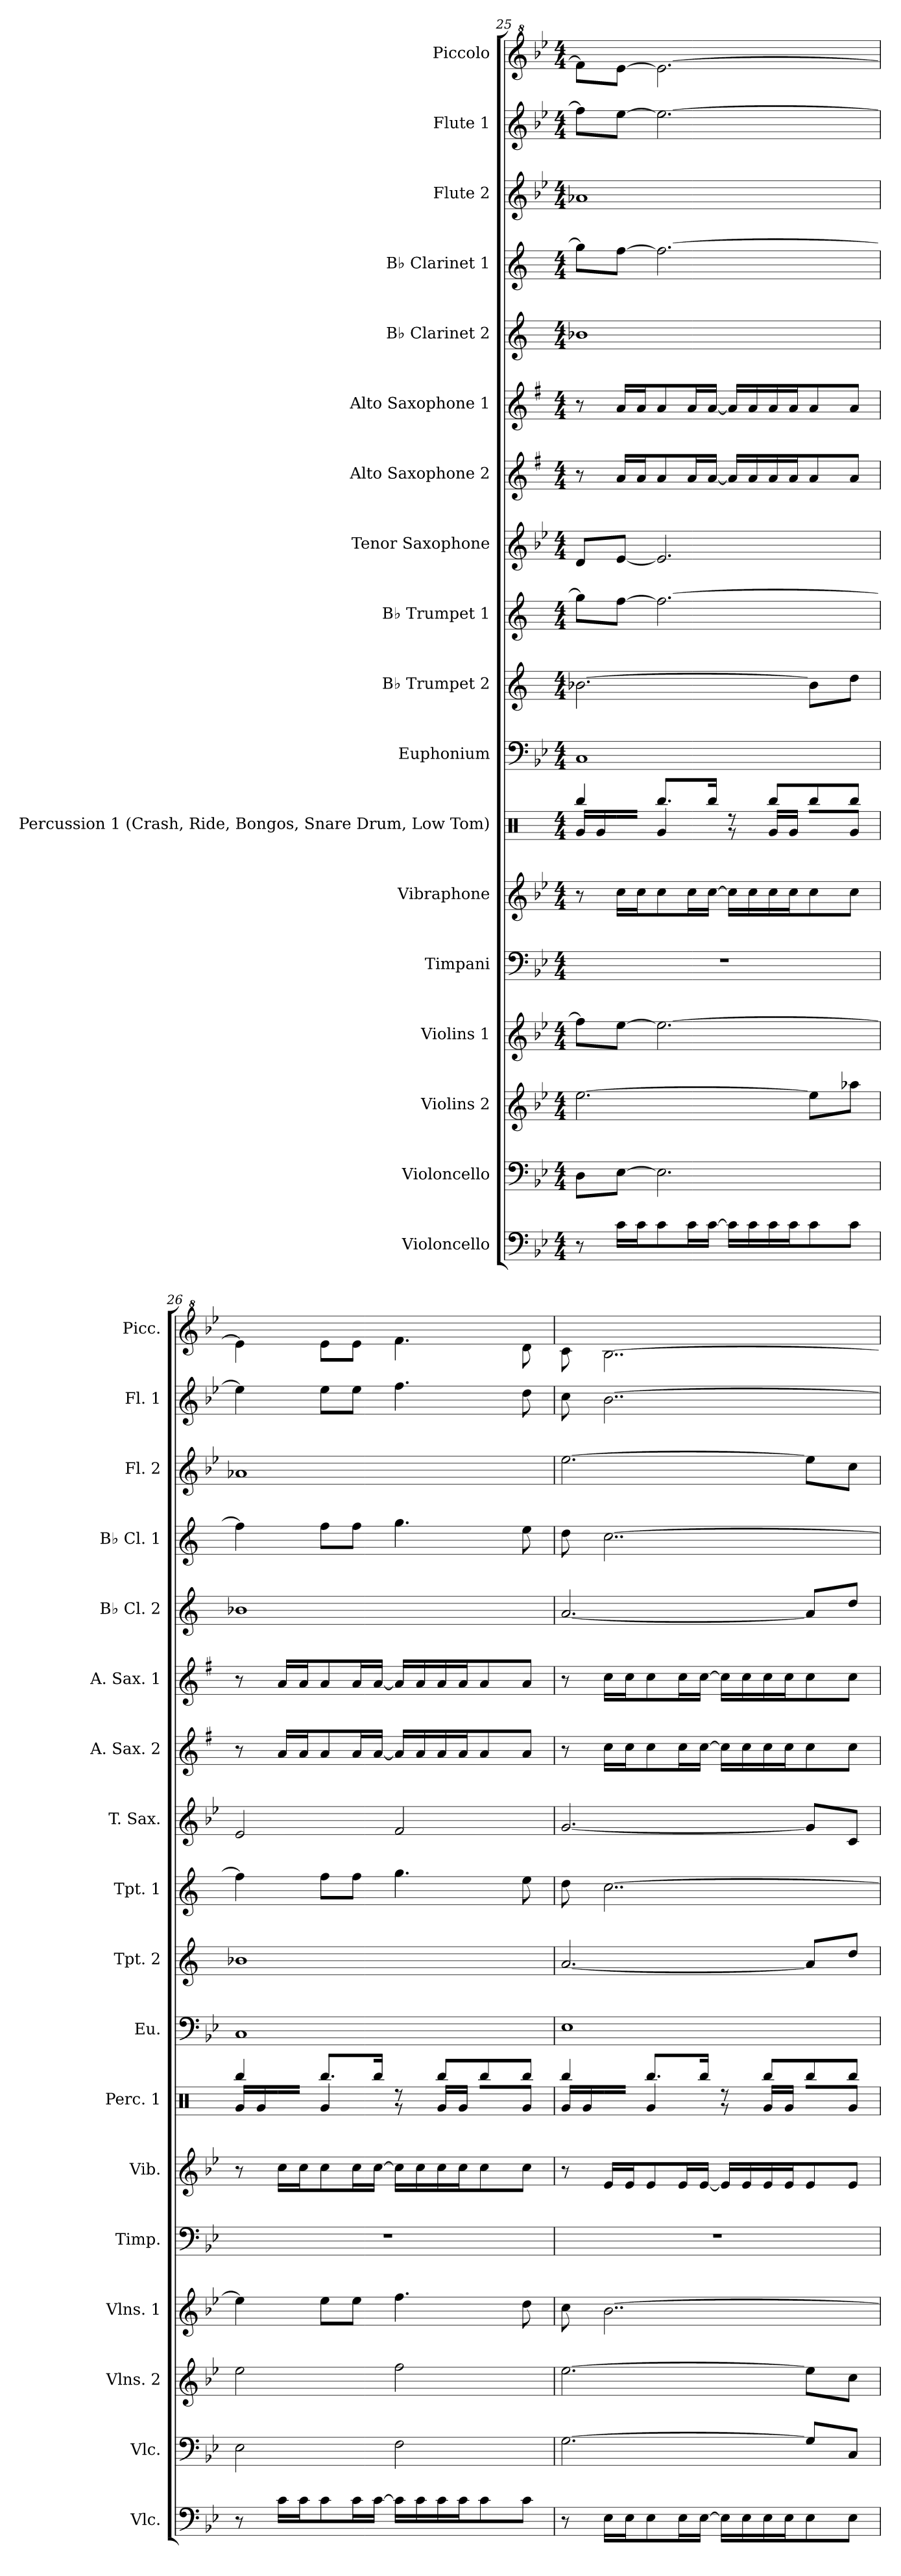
**kern	**kern	**kern	**kern	**kern	**kern	**kern	**kern	**kern	**kern	**kern	**kern	**kern	**kern	**kern	**kern	**kern	**kern
*part18	*part17	*part16	*part15	*part14	*part13	*part12	*part11	*part10	*part9	*part8	*part7	*part6	*part5	*part4	*part3	*part2	*part1
*staff18	*staff17	*staff16	*staff15	*staff14	*staff13	*staff12	*staff11	*staff10	*staff9	*staff8	*staff7	*staff6	*staff5	*staff4	*staff3	*staff2	*staff1
*I"Violoncello	*I"Violoncello	*I"Violins 2	*I"Violins 1	*I"Timpani	*I"Vibraphone	*I"Percussion 1  (Crash, Ride, Bongos,  Snare Drum, Low Tom)	*I"Euphonium	*I"B♭ Trumpet 2	*I"B♭ Trumpet 1	*I"Tenor Saxophone	*I"Alto Saxophone 2	*I"Alto Saxophone 1	*I"B♭ Clarinet 2	*I"B♭ Clarinet 1	*I"Flute 2	*I"Flute 1	*I"Piccolo
*I'Vlc.	*I'Vlc.	*I'Vlns. 2	*I'Vlns. 1	*I'Timp.	*I'Vib.	*I'Perc. 1	*I'Eu.	*I'Tpt. 2	*I'Tpt. 1	*I'T. Sax.	*I'A. Sax. 2	*I'A. Sax. 1	*I'B♭ Cl. 2	*I'B♭ Cl. 1	*I'Fl. 2	*I'Fl. 1	*I'Picc.
!!LO:PB:g=z
*clefF4	*clefF4	*clefG2	*clefG2	*clefF4	*clefG2	*clefX	*clefF4	*clefG2	*clefG2	*clefG2	*clefG2	*clefG2	*clefG2	*clefG2	*clefG2	*clefG2	*clefG^2
*	*	*	*	*	*	*	*	*ITrd1c2	*ITrd1c2	*ITrd8c14	*ITrd5c9	*ITrd5c9	*ITrd1c2	*ITrd1c2	*	*	*ITrd-7c-12
*k[b-e-]	*k[b-e-]	*k[b-e-]	*k[b-e-]	*k[b-e-]	*k[b-e-]	*k[]	*k[b-e-]	*k[b-e-]	*k[b-e-]	*k[b-e-]	*k[b-e-]	*k[b-e-]	*k[b-e-]	*k[b-e-]	*k[b-e-]	*k[b-e-]	*k[b-e-]
*B-:	*B-:	*B-:	*B-:	*B-:	*B-:	*C:	*B-:	*B-:	*B-:	*B-:	*B-:	*B-:	*B-:	*B-:	*B-:	*B-:	*B-:
*M4/4	*M4/4	*M4/4	*M4/4	*M4/4	*M4/4	*M4/4	*M4/4	*M4/4	*M4/4	*M4/4	*M4/4	*M4/4	*M4/4	*M4/4	*M4/4	*M4/4	*M4/4
=25	=25	=25	=25	=25	=25	=25	=25	=25	=25	=25	=25	=25	=25	=25	=25	=25	=25
*	*	*	*	*	*	*^	*	*	*	*	*	*	*	*	*	*	*
8r	8D\L	[2.ee-\	8ff\L]	1r	8r	16Rg/LL	4Rbb/	1C	[2.a-X\	8ff\L]	8D/L	8r	8r	1a-X	8ff\L]	1a-X	8ff\L]	8fff\L]
.	.	.	.	.	.	16Rg/	.	.	.	.	.	.	.	.	.	.	.	.
16c\LL	[8E-\J	.	[8ee-\J	.	16cc\LL	16R/	.	.	.	[8ee-\J	[8E-/J	16c/LL	16c/LL	.	[8ee-\J	.	[8ee-\J	[8eee-\J
16c\J	.	.	.	.	16cc\J	16R/JJ	.	.	.	.	.	16c/J	16c/J	.	.	.	.	.
8c\	2.E-\]	.	2.ee-\_	.	8cc\	4Rg/	8.Rbb/L	.	.	2.ee-\_	2.E-/]	8c/	8c/	.	2.ee-\_	.	2.ee-\_	2.eee-\_
16c\L	.	.	.	.	16cc\L	.	.	.	.	.	.	16c/L	16c/L	.	.	.	.	.
[16c\JJ	.	.	.	.	[16cc\JJ	.	16Rbb/Jk	.	.	.	.	[16c/JJ	[16c/JJ	.	.	.	.	.
16c\LL]	.	.	.	.	16cc\LL]	8r	8r	.	.	.	.	16c/LL]	16c/LL]	.	.	.	.	.
16c\	.	.	.	.	16cc\	.	.	.	.	.	.	16c/	16c/	.	.	.	.	.
16c\	.	.	.	.	16cc\	16Rg/LL	8Rbb/L	.	.	.	.	16c/	16c/	.	.	.	.	.
16c\J	.	.	.	.	16cc\J	16Rg/JJ	.	.	.	.	.	16c/J	16c/J	.	.	.	.	.
8c\	.	8ee-\L]	.	.	8cc\	16R/LL	8Rbb/	.	8a-\L]	.	.	8c/	8c/	.	.	.	.	.
.	.	.	.	.	.	16R/J	.	.	.	.	.	.	.	.	.	.	.	.
8c\J	.	8aa-X\J	.	.	8cc\J	8Rg/J	8Rbb/J	.	8cc\J	.	.	8c/J	8c/J	.	.	.	.	.
=26	=26	=26	=26	=26	=26	=26	=26	=26	=26	=26	=26	=26	=26	=26	=26	=26	=26	=26
8r	2E-\	2ee-\	4ee-\]	1r	8r	16Rg/LL	4Rbb/	1C	1a-X	4ee-\]	2E-/	8r	8r	1a-X	4ee-\]	1a-X	4ee-\]	4eee-\]
.	.	.	.	.	.	16Rg/	.	.	.	.	.	.	.	.	.	.	.	.
16c\LL	.	.	.	.	16cc\LL	16R/	.	.	.	.	.	16c/LL	16c/LL	.	.	.	.	.
16c\J	.	.	.	.	16cc\J	16R/JJ	.	.	.	.	.	16c/J	16c/J	.	.	.	.	.
8c\	.	.	8ee-\L	.	8cc\	4Rg/	8.Rbb/L	.	.	8ee-\L	.	8c/	8c/	.	8ee-\L	.	8ee-\L	8eee-\L
16c\L	.	.	8ee-\J	.	16cc\L	.	.	.	.	8ee-\J	.	16c/L	16c/L	.	8ee-\J	.	8ee-\J	8eee-\J
[16c\JJ	.	.	.	.	[16cc\JJ	.	16Rbb/Jk	.	.	.	.	[16c/JJ	[16c/JJ	.	.	.	.	.
16c\LL]	2F\	2ff\	4.ff\	.	16cc\LL]	8r	8r	.	.	4.ff\	2F/	16c/LL]	16c/LL]	.	4.ff\	.	4.ff\	4.fff\
16c\	.	.	.	.	16cc\	.	.	.	.	.	.	16c/	16c/	.	.	.	.	.
16c\	.	.	.	.	16cc\	16Rg/LL	8Rbb/L	.	.	.	.	16c/	16c/	.	.	.	.	.
16c\J	.	.	.	.	16cc\J	16Rg/JJ	.	.	.	.	.	16c/J	16c/J	.	.	.	.	.
8c\	.	.	.	.	8cc\	16R/LL	8Rbb/	.	.	.	.	8c/	8c/	.	.	.	.	.
.	.	.	.	.	.	16R/J	.	.	.	.	.	.	.	.	.	.	.	.
8c\J	.	.	8dd\	.	8cc\J	8Rg/J	8Rbb/J	.	.	8dd\	.	8c/J	8c/J	.	8dd\	.	8dd\	8ddd\
=27	=27	=27	=27	=27	=27	=27	=27	=27	=27	=27	=27	=27	=27	=27	=27	=27	=27	=27
8r	[2.G\	[2.ee-\	8cc\	1r	8r	16Rg/LL	4Rbb/	1E-	[2.g/	8cc\	[2.G/	8r	8r	[2.g/	8cc\	[2.ee-\	8cc\	8ccc\
.	.	.	.	.	.	16Rg/	.	.	.	.	.	.	.	.	.	.	.	.
16E-\LL	.	.	[2..b-\	.	16e-/LL	16R/	.	.	.	[2..b-\	.	16e-\LL	16e-\LL	.	[2..b-\	.	[2..b-\	[2..bb-\
16E-\J	.	.	.	.	16e-/J	16R/JJ	.	.	.	.	.	16e-\J	16e-\J	.	.	.	.	.
8E-\	.	.	.	.	8e-/	4Rg/	8.Rbb/L	.	.	.	.	8e-\	8e-\	.	.	.	.	.
16E-\L	.	.	.	.	16e-/L	.	.	.	.	.	.	16e-\L	16e-\L	.	.	.	.	.
[16E-\JJ	.	.	.	.	[16e-/JJ	.	16Rbb/Jk	.	.	.	.	[16e-\JJ	[16e-\JJ	.	.	.	.	.
16E-\LL]	.	.	.	.	16e-/LL]	8r	8r	.	.	.	.	16e-\LL]	16e-\LL]	.	.	.	.	.
16E-\	.	.	.	.	16e-/	.	.	.	.	.	.	16e-\	16e-\	.	.	.	.	.
16E-\	.	.	.	.	16e-/	16Rg/LL	8Rbb/L	.	.	.	.	16e-\	16e-\	.	.	.	.	.
16E-\J	.	.	.	.	16e-/J	16Rg/JJ	.	.	.	.	.	16e-\J	16e-\J	.	.	.	.	.
8E-\	8G/L]	8ee-\L]	.	.	8e-/	16R/LL	8Rbb/	.	8g/L]	.	8G/L]	8e-\	8e-\	8g/L]	.	8ee-\L]	.	.
.	.	.	.	.	.	16R/J	.	.	.	.	.	.	.	.	.	.	.	.
8E-\J	8C/J	8cc\J	.	.	8e-/J	8Rg/J	8Rbb/J	.	8cc/J	.	8C/J	8e-\J	8e-\J	8cc/J	.	8cc\J	.	.
*	*	*	*	*	*	*v	*v	*	*	*	*	*	*	*	*	*	*	*
=	=	=	=	=	=	=	=	=	=	=	=	=	=	=	=	=	=
*-	*-	*-	*-	*-	*-	*-	*-	*-	*-	*-	*-	*-	*-	*-	*-	*-	*-
